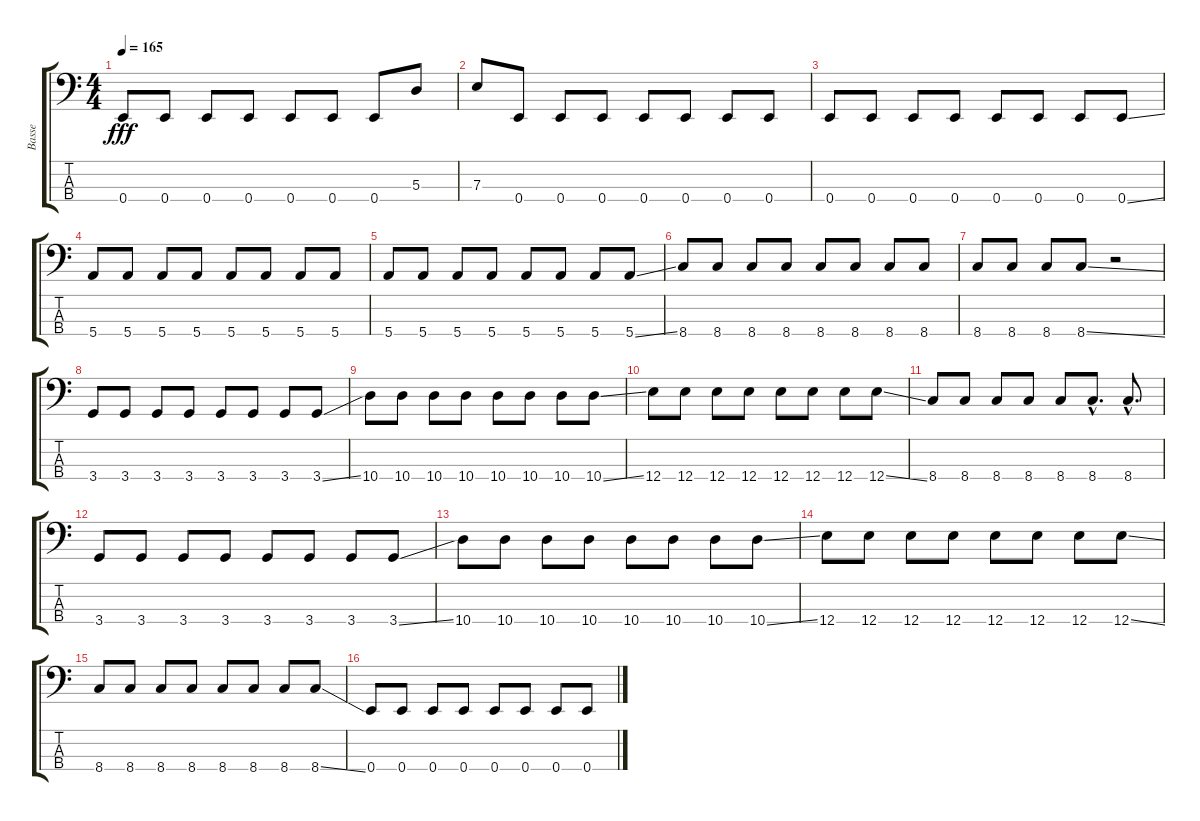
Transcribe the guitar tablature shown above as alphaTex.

\track ("Basse" "Basse") {instrument electricbasspick}
\staff {score tabs}
\tuning (G2 D2 A1 E1) {hide}
\ts (4 4)
\tempo 165
\clef f4
\ks c
0.4.8{dy fff} 0.4.8 0.4.8 0.4.8 0.4.8 0.4.8 0.4.8 5.3.8 |
7.3.8 0.4.8 0.4.8 0.4.8 0.4.8 0.4.8 0.4.8 0.4.8 |
0.4.8 0.4.8 0.4.8 0.4.8 0.4.8 0.4.8 0.4.8 0.4{ss}.8 |
5.4.8 5.4.8 5.4.8 5.4.8 5.4.8 5.4.8 5.4.8 5.4.8 |
5.4.8 5.4.8 5.4.8 5.4.8 5.4.8 5.4.8 5.4.8 5.4{ss}.8 |
8.4.8 8.4.8 8.4.8 8.4.8 8.4.8 8.4.8 8.4.8 8.4.8 |
8.4.8 8.4.8 8.4.8 8.4{ss}.8 r.2 |
3.4.8{volume 16} 3.4.8 3.4.8 3.4.8 3.4.8 3.4.8 3.4.8 3.4{ss}.8 |
10.4.8 10.4.8 10.4.8 10.4.8 10.4.8 10.4.8 10.4.8 10.4{ss}.8 |
12.4.8 12.4.8 12.4.8 12.4.8 12.4.8 12.4.8 12.4.8 12.4{ss}.8 |
8.4.8 8.4.8 8.4.8 8.4.8 8.4.8 8.4{hac}.8{d} 8.4{hac}.8{d} |
3.4.8{volume 16} 3.4.8 3.4.8 3.4.8 3.4.8 3.4.8 3.4.8 3.4{ss}.8 |
10.4.8 10.4.8 10.4.8 10.4.8 10.4.8 10.4.8 10.4.8 10.4{ss}.8 |
12.4.8 12.4.8 12.4.8 12.4.8 12.4.8 12.4.8 12.4.8 12.4{ss}.8 |
8.4.8 8.4.8 8.4.8 8.4.8 8.4.8 8.4.8 8.4.8 8.4{ss}.8 |
0.4.8 0.4.8 0.4.8 0.4.8 0.4.8 0.4.8 0.4.8 0.4{ss}.8
